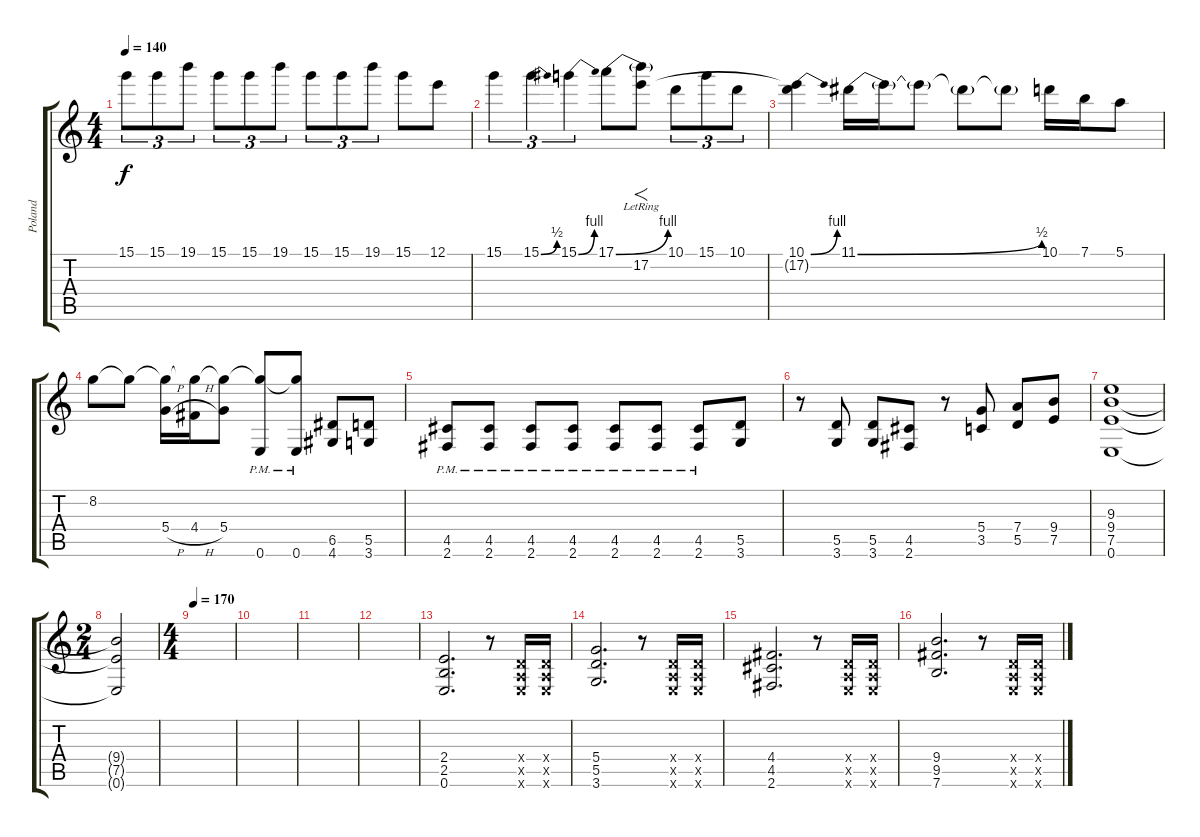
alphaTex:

\track ("Poland" "Poland") {instrument distortionguitar}
\staff {score tabs}
\tuning (E4 B3 G3 D3 A2 E2) {hide}
\ts (4 4)
\tempo 140
\clef g2
\ks c
15.1.8{tu (3 2) dy f} 15.1.8{tu (3 2)} 19.1.8{tu (3 2)} 15.1.8{tu (3 2)} 15.1.8{tu (3 2)} 19.1.8{tu (3 2)} 15.1.8{tu (3 2)} 15.1.8{tu (3 2)} 19.1.8{tu (3 2)} 15.1.8 12.1.8 |
15.1.4{tu (3 2)} 15.1{be (bend 0 0 60 2)}.4{tu (3 2)} 15.1{be (bend 0 0 60 4)}.4{tu (3 2)} 17.1{be (bend 0 0 60 4)}.8 (17.1{t} 17.2{lr}).8{f} 10.1.8{tu (3 2)} 15.1.8{tu (3 2)} 10.1.8{tu (3 2)} |
(10.1{be (bend 0 0 60 4)} 17.2{t}).4 11.1{be (bend 0 0 60 2)}.16 11.1{t}.16 11.1{t}.8 11.1{t}.8 11.1{t}.8 10.1.16 7.1.16 5.1.8 |
8.2.8{volume 16} 8.2{t}.8 (8.2{t} 5.4{h}).16 (8.2{t} 4.4{h}).16 (8.2{t} 5.4).8 (8.2{t} 0.6{pm}).8 (8.2{t} 0.6{pm}).8 (6.5 4.6).8 (5.5 3.6).8 |
(4.5{pm} 2.6{pm}).8 (4.5{pm} 2.6{pm}).8 (4.5{pm} 2.6{pm}).8 (4.5{pm} 2.6{pm}).8 (4.5{pm} 2.6{pm}).8 (4.5{pm} 2.6{pm}).8 (4.5{pm} 2.6{pm}).8 (5.5 3.6).8 |
r.8 (5.5 3.6).8 (5.5 3.6).8 (4.5 2.6).8 r.8 (5.4 3.5).8 (7.4 5.5).8 (9.4 7.5).8 |
(9.3 9.4 7.5 0.6).1 |
\ts (2 4)
(9.4{t} 7.5{t} 0.6{t}).2 |
\ts (4 4)
\tempo 170
|
|
|
|
(2.4 2.5 0.6).2{d} r.8 (0.4{x} 0.5{x} 0.6{x}).16 (0.4{x} 0.5{x} 0.6{x}).16 |
(5.4 5.5 3.6).2{d} r.8 (0.4{x} 0.5{x} 0.6{x}).16 (0.4{x} 0.5{x} 0.6{x}).16 |
(4.4 4.5 2.6).2{d} r.8 (0.4{x} 0.5{x} 0.6{x}).16 (0.4{x} 0.5{x} 0.6{x}).16 |
(9.4 9.5 7.6).2{d} r.8 (0.4{x} 0.5{x} 0.6{x}).16 (0.4{x} 0.5{x} 0.6{x}).16
